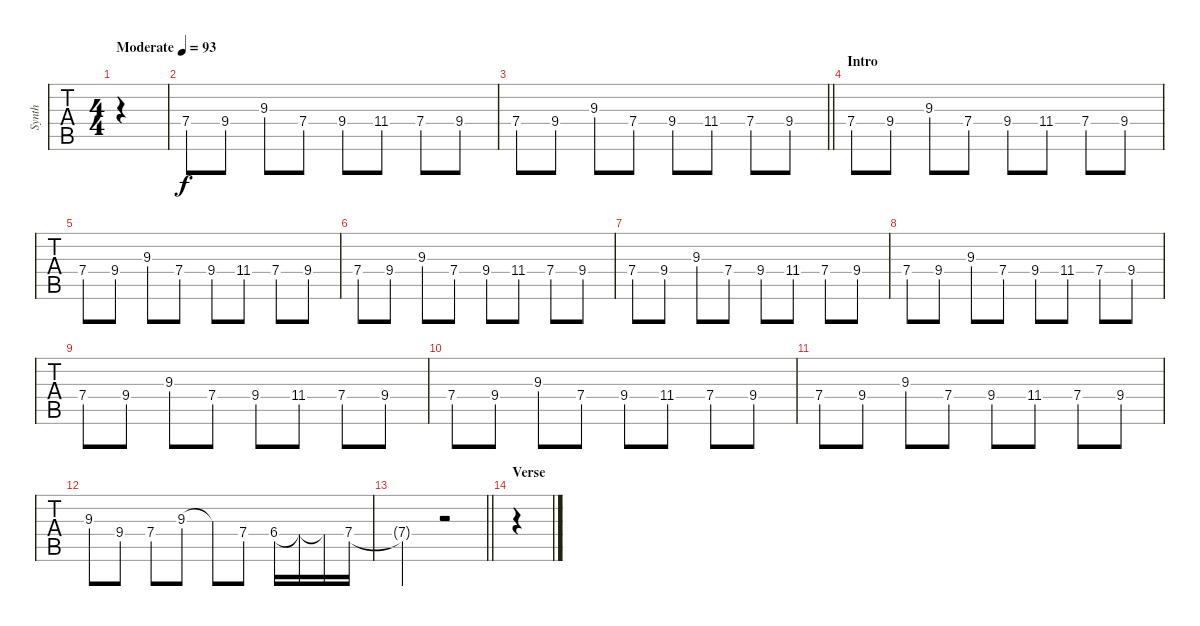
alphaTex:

\track ("Synth" "Synth") {instrument accordion}
\staff {tabs}
\tuning (E4 B3 G3 D3 A2 E2) {hide}
\ts (4 4)
\tempo (93 "Moderate")
\clef g2
\ks c
|
7.4.8 9.4.8 9.3.8 7.4.8 9.4.8 11.4.8 7.4.8 9.4.8 |
\barLineRight lightlight
7.4.8 9.4.8 9.3.8 7.4.8 9.4.8 11.4.8 7.4.8 9.4.8 |
\section ("" "Intro")
7.4.8 9.4.8 9.3.8 7.4.8 9.4.8 11.4.8 7.4.8 9.4.8 |
7.4.8 9.4.8 9.3.8 7.4.8 9.4.8 11.4.8 7.4.8 9.4.8 |
7.4.8 9.4.8 9.3.8 7.4.8 9.4.8 11.4.8 7.4.8 9.4.8 |
7.4.8 9.4.8 9.3.8 7.4.8 9.4.8 11.4.8 7.4.8 9.4.8 |
7.4.8 9.4.8 9.3.8 7.4.8 9.4.8 11.4.8 7.4.8 9.4.8 |
7.4.8 9.4.8 9.3.8 7.4.8 9.4.8 11.4.8 7.4.8 9.4.8 |
7.4.8 9.4.8 9.3.8 7.4.8 9.4.8 11.4.8 7.4.8 9.4.8 |
7.4.8 9.4.8 9.3.8 7.4.8 9.4.8 11.4.8 7.4.8 9.4.8 |
9.3.8 9.4.8 7.4.8 9.3.8 9.3{t}.8 7.4.8 6.4.16 6.4{t}.16 6.4{t}.16 7.4.16 |
\barLineRight lightlight
7.4{t}.2 r.2 |
\section ("" "Verse")
